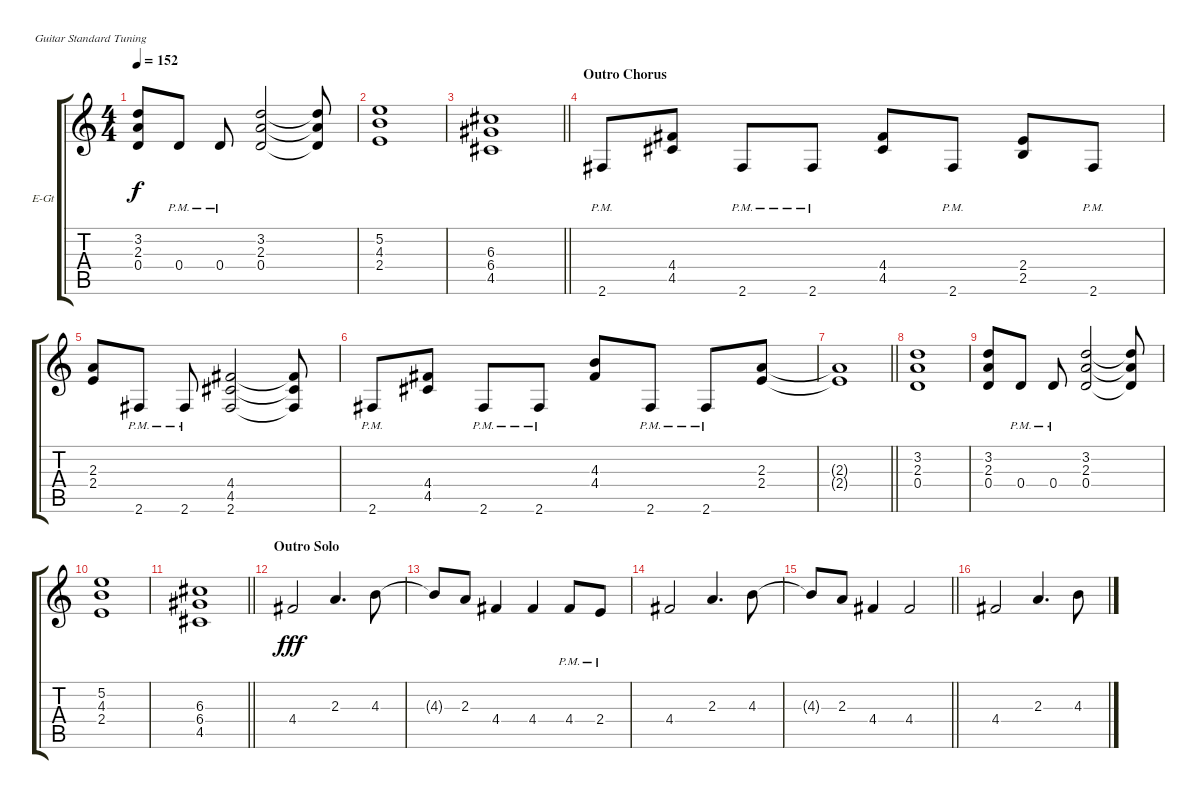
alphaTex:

\bracketExtendMode groupsimilarinstruments
\firstSystemTrackNameOrientation horizontal
\otherSystemsTrackNameOrientation horizontal
\track ("Gtr 2" "E-Gt") {instrument distortionguitar}
\staff {score tabs}
\tuning (E4 B3 G3 D3 A2 E2)
\ts (4 4)
\tempo 152
\clef g2
\ks c
(3.2 2.3 0.4).8{dy f} 0.4{pm}.8 0.4{pm}.8 (3.2 2.3 0.4).2 (3.2{t} 2.3{t} 0.4{t}).8 |
(5.2 4.3 2.4).1 |
\barLineRight lightlight
(6.3 6.4 4.5).1 |
\section ("" "Outro Chorus")
2.6{pm}.8 (4.4 4.5).8 2.6{pm}.8 2.6{pm}.8 (4.4 4.5).8 2.6{pm}.8 (2.4 2.5).8 2.6{pm}.8 |
(2.3 2.4).8 2.6{pm}.8 2.6{pm}.8 (4.4 4.5 2.6).2 (4.4{t} 4.5{t} 2.6{t}).8 |
2.6{pm}.8 (4.4 4.5).8 2.6{pm}.8 2.6{pm}.8 (4.3 4.4).8 2.6{pm}.8 2.6{pm}.8 (2.3 2.4).8 |
\barLineRight lightlight
(2.3{t} 2.4{t}).1 |
(3.2 2.3 0.4).1 |
(3.2 2.3 0.4).8 0.4{pm}.8 0.4{pm}.8 (3.2 2.3 0.4).2 (3.2{t} 2.3{t} 0.4{t}).8 |
(5.2 4.3 2.4).1 |
\barLineRight lightlight
(6.3 6.4 4.5).1 |
\section ("" "Outro Solo")
4.4.2{dy fff} 2.3.4{d} 4.3.8 |
4.3{t}.8 2.3.8 4.4.4 4.4.4 4.4{pm}.8 2.4{pm}.8 |
4.4.2 2.3.4{d} 4.3.8 |
\barLineRight lightlight
4.3{t}.8 2.3.8 4.4.4 4.4.2 |
4.4.2 2.3.4{d} 4.3.8
